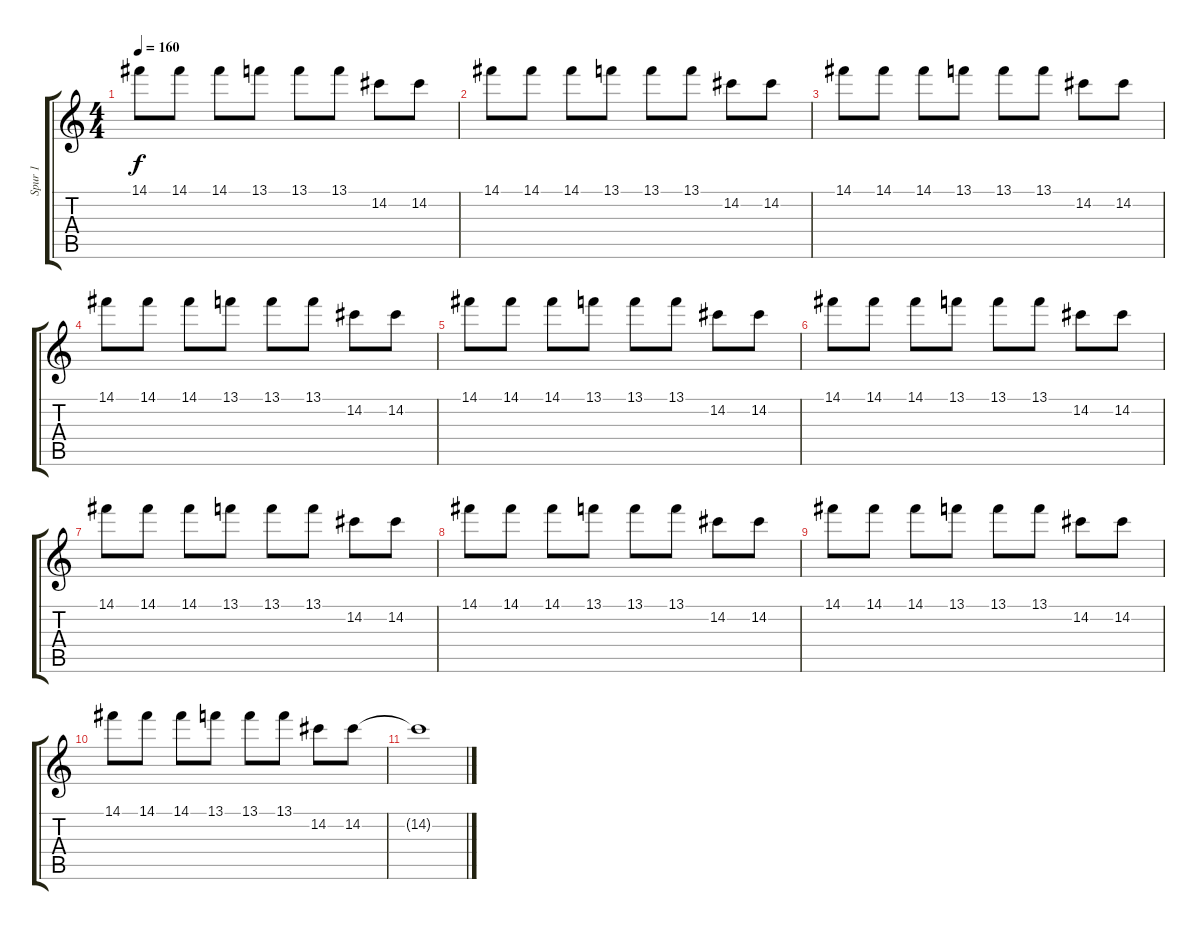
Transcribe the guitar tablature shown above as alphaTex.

\track ("Spur 1" "Spur 1") {instrument distortionguitar}
\staff {score tabs}
\tuning (E4 B3 G3 D3 A2 E2) {hide}
\ts (4 4)
\tempo 160
\clef g2
\ks c
14.1.8{dy f instrument distortionguitar} 14.1.8 14.1.8 13.1.8 13.1.8 13.1.8 14.2.8 14.2.8 |
14.1.8 14.1.8 14.1.8 13.1.8 13.1.8 13.1.8 14.2.8 14.2.8 |
14.1.8 14.1.8 14.1.8 13.1.8 13.1.8 13.1.8 14.2.8 14.2.8 |
14.1.8 14.1.8 14.1.8 13.1.8 13.1.8 13.1.8 14.2.8 14.2.8 |
14.1.8 14.1.8 14.1.8 13.1.8 13.1.8 13.1.8 14.2.8 14.2.8 |
14.1.8 14.1.8 14.1.8 13.1.8 13.1.8 13.1.8 14.2.8 14.2.8 |
14.1.8 14.1.8 14.1.8 13.1.8 13.1.8 13.1.8 14.2.8 14.2.8 |
14.1.8 14.1.8 14.1.8 13.1.8 13.1.8 13.1.8 14.2.8 14.2.8 |
14.1.8 14.1.8 14.1.8 13.1.8 13.1.8 13.1.8 14.2.8 14.2.8 |
14.1.8 14.1.8 14.1.8 13.1.8 13.1.8 13.1.8 14.2.8 14.2.8 |
14.2{t}.1
